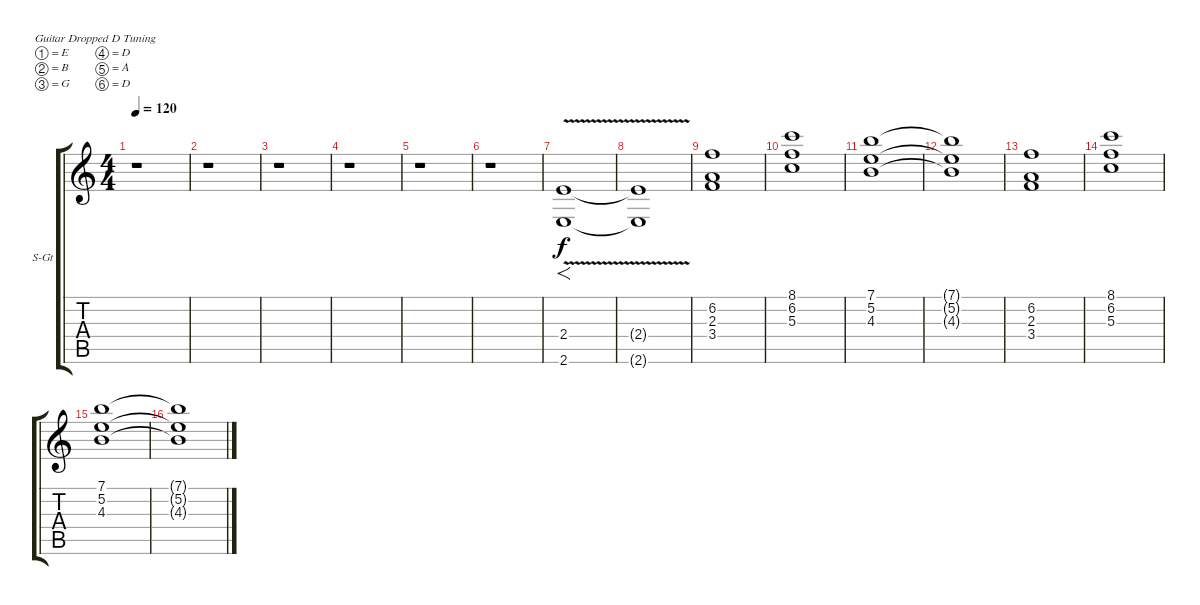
\bracketExtendMode groupsimilarinstruments
\firstSystemTrackNameOrientation horizontal
\otherSystemsTrackNameOrientation horizontal
\track ("Keyboard (Christian)" "S-Gt") {instrument pad4choir}
\staff {score tabs}
\tuning (E4 B3 G3 D3 A2 D2)
\displaytranspose 12
\ts (4 4)
\tempo 120
\clef g2
\ks c
r.1{dy f} |
r.1 |
r.1 |
r.1 |
r.1 |
r.1 |
(2.4 2.6{v}).1{f} |
(2.4{t} 2.6{v t}).1 |
(6.2 2.3 3.4).1 |
(8.1 6.2 5.3).1 |
(7.1 5.2 4.3).1 |
(7.1{t} 5.2{t} 4.3{t}).1 |
(6.2 2.3 3.4).1 |
(8.1 6.2 5.3).1 |
(7.1 5.2 4.3).1 |
(7.1{t} 5.2{t} 4.3{t}).1
